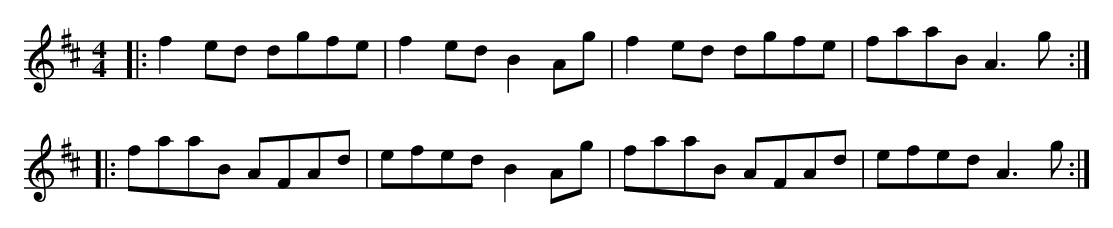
X:1
M:4/4
K:D
|:f2ed dgfe|f2ed B2Ag|f2ed dgfe|faaB A3g:|
|:faaB AFAd|efed B2Ag|faaB AFAd|efed A3g:|
